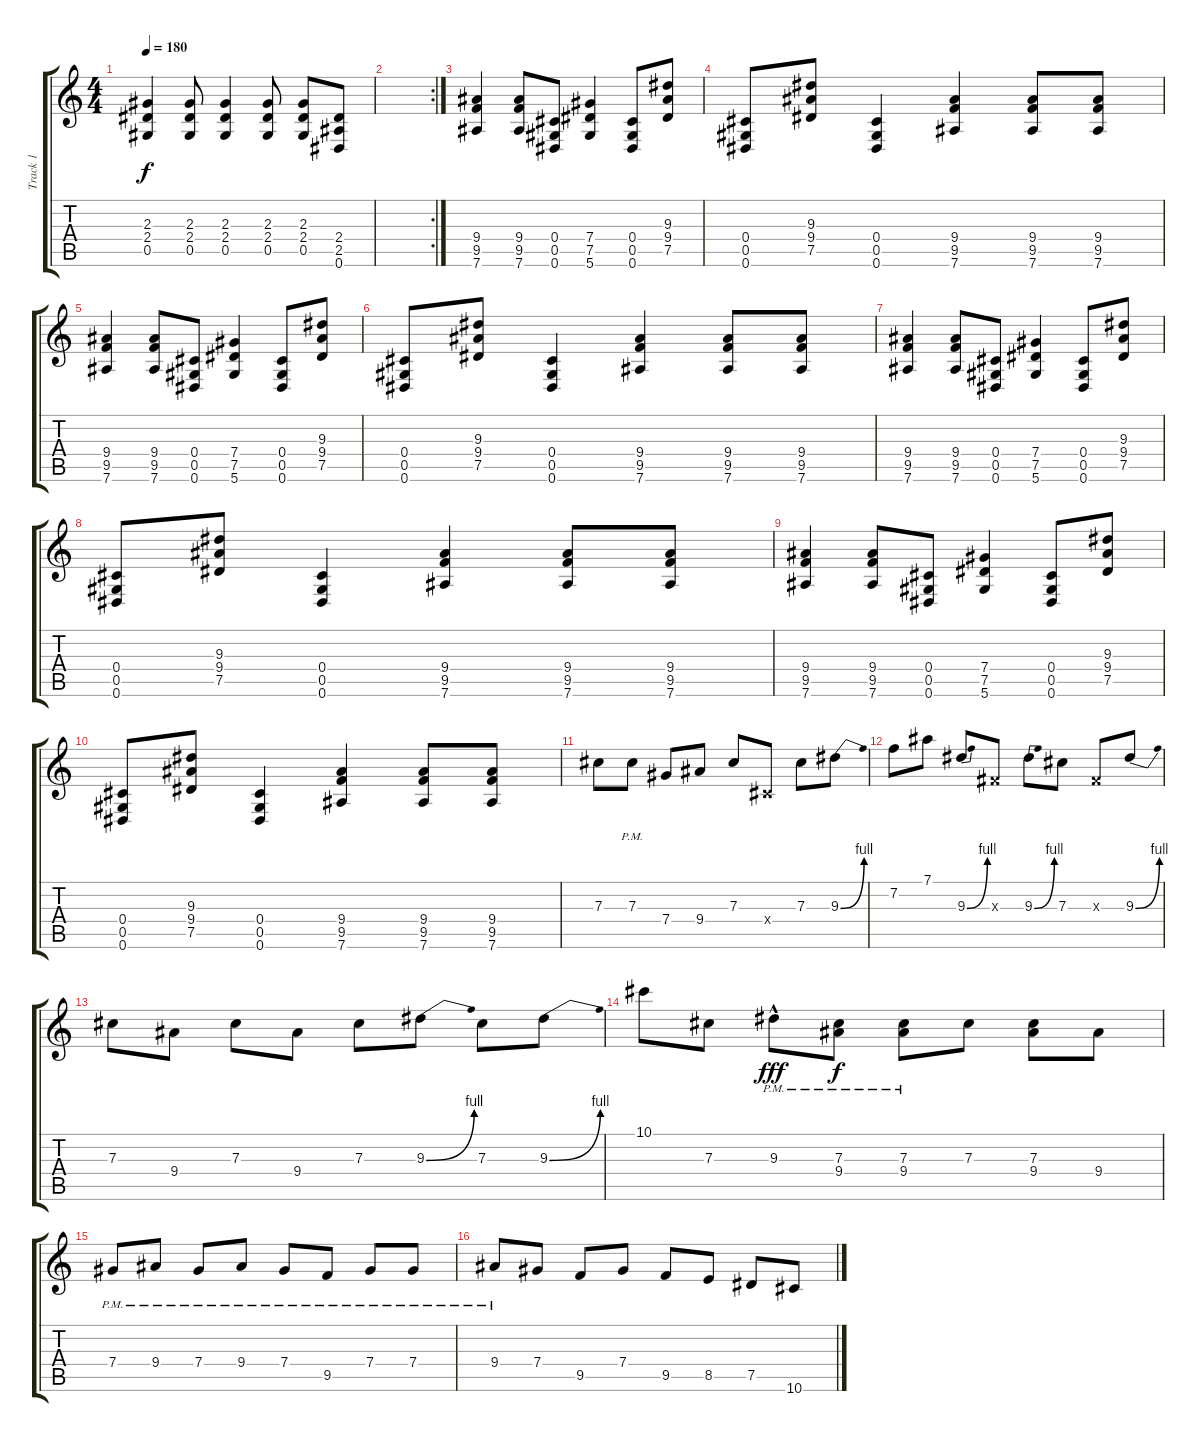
\track ("Track 1" "Track 1") {instrument overdrivenguitar}
\staff {score tabs}
\tuning (Eb4 Bb3 Gb3 Db3 Ab2 Eb2) {hide}
\ts (4 4)
\tempo 180
\clef g2
\ks c
(2.3 2.4 0.5).4{dy f} (2.3 2.4 0.5).8 (2.3 2.4 0.5).4 (2.3 2.4 0.5).8 (2.3 2.4 0.5).8 (2.4 2.5 0.6).8 |
\rc 2
|
(9.4 9.5 7.6).4 (9.4 9.5 7.6).8 (0.4 0.5 0.6).8 (7.4 7.5 5.6).4 (0.4 0.5 0.6).8 (9.3 9.4 7.5).8 |
(0.4 0.5 0.6).8 (9.3 9.4 7.5).8 (0.4 0.5 0.6).4 (9.4 9.5 7.6).4 (9.4 9.5 7.6).8 (9.4 9.5 7.6).8 |
(9.4 9.5 7.6).4 (9.4 9.5 7.6).8 (0.4 0.5 0.6).8 (7.4 7.5 5.6).4 (0.4 0.5 0.6).8 (9.3 9.4 7.5).8 |
(0.4 0.5 0.6).8 (9.3 9.4 7.5).8 (0.4 0.5 0.6).4 (9.4 9.5 7.6).4 (9.4 9.5 7.6).8 (9.4 9.5 7.6).8 |
(9.4 9.5 7.6).4 (9.4 9.5 7.6).8 (0.4 0.5 0.6).8 (7.4 7.5 5.6).4 (0.4 0.5 0.6).8 (9.3 9.4 7.5).8 |
(0.4 0.5 0.6).8 (9.3 9.4 7.5).8 (0.4 0.5 0.6).4 (9.4 9.5 7.6).4 (9.4 9.5 7.6).8 (9.4 9.5 7.6).8 |
(9.4 9.5 7.6).4 (9.4 9.5 7.6).8 (0.4 0.5 0.6).8 (7.4 7.5 5.6).4 (0.4 0.5 0.6).8 (9.3 9.4 7.5).8 |
(0.4 0.5 0.6).8 (9.3 9.4 7.5).8 (0.4 0.5 0.6).4 (9.4 9.5 7.6).4 (9.4 9.5 7.6).8 (9.4 9.5 7.6).8 |
7.3.8 7.3{pm}.8 7.4.8 9.4.8 7.3.8 0.4{x}.8 7.3.8 9.3{be (bend 0 0 60 4)}.8 |
7.2.8 7.1.8 9.3{be (bend 0 0 60 4)}.8 0.3{x}.8 9.3{be (bend 0 0 60 4)}.8 7.3.8 0.3{x}.8 9.3{be (bend 0 0 60 4)}.8 |
7.3.8 9.4.8 7.3.8 9.4.8 7.3.8 9.3{be (bend 0 0 60 4)}.8 7.3.8 9.3{be (bend 0 0 60 4)}.8 |
10.1.8 7.3.8 9.3{hac pm}.8{dy fff} (7.3{pm} 9.4{pm}).8{dy f} (7.3{pm} 9.4{pm}).8 7.3.8 (7.3 9.4).8 9.4.8 |
7.4{pm}.8 9.4{pm}.8 7.4{pm}.8 9.4{pm}.8 7.4{pm}.8 9.5{pm}.8 7.4{pm}.8 7.4{pm}.8 |
9.4{pm}.8 7.4.8 9.5.8 7.4.8 9.5.8 8.5.8 7.5.8 10.6.8
